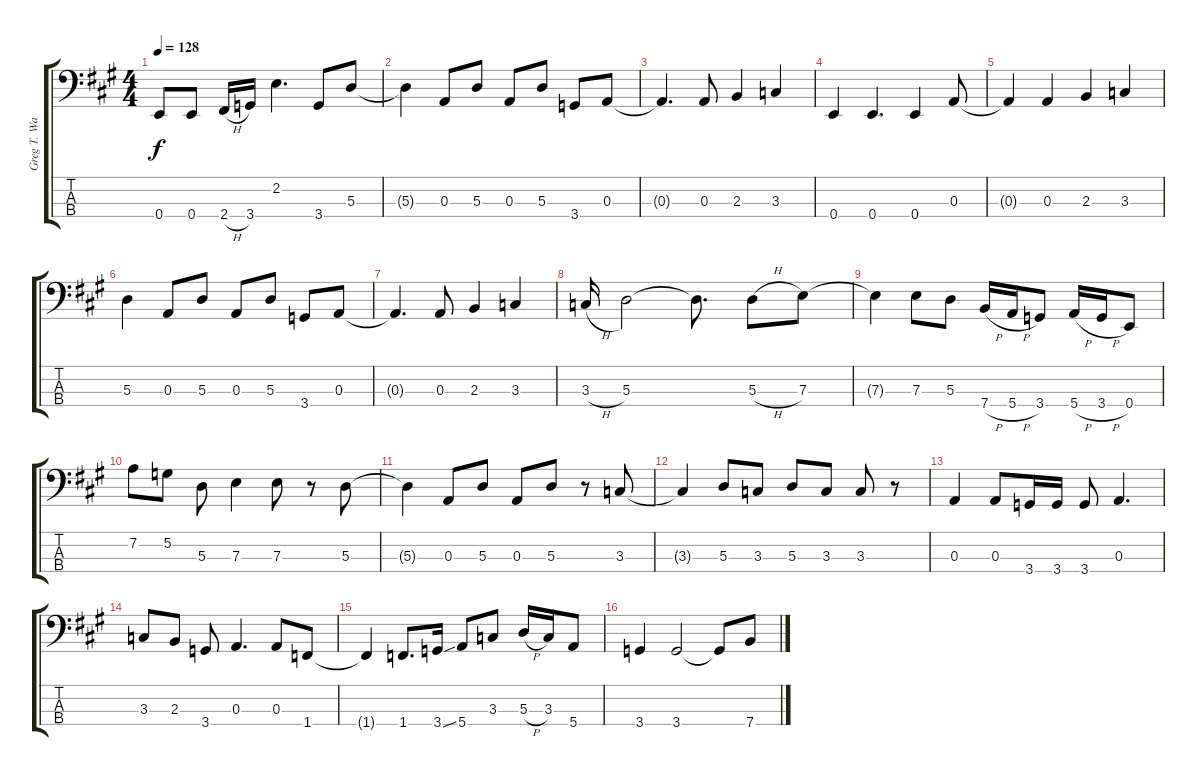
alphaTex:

\track ("Greg T. Walker Bass" "Greg T. Wa") {instrument electricbassfinger}
\staff {score tabs}
\tuning (G2 D2 A1 E1) {hide}
\ts (4 4)
\tempo 128
\clef f4
\ks a
0.4{t}.8{dy f} 0.4.8 2.4{h}.16 3.4.16 2.2.4{d} 3.4.8 5.3.8 |
5.3{t}.4 0.3.8 5.3.8 0.3.8 5.3.8 3.4.8 0.3.8 |
0.3{t}.4{d} 0.3.8 2.3.4 3.3.4 |
0.4.4 0.4.4{d} 0.4.4 0.3.8 |
0.3{t}.4 0.3.4 2.3.4 3.3.4 |
5.3.4 0.3.8 5.3.8 0.3.8 5.3.8 3.4.8 0.3.8 |
0.3{t}.4{d} 0.3.8 2.3.4 3.3.4 |
3.3{h}.16 5.3.2 5.3{t}.8{d} 5.3{h}.8 7.3.8 |
7.3{t}.4 7.3.8 5.3.8 7.4{h}.16 5.4{h}.16 3.4.8 5.4{h}.16 3.4{h}.16 0.4.8 |
7.2.8 5.2.8 5.3.8 7.3.4 7.3.8 r.8 5.3.8 |
5.3{t}.4 0.3.8 5.3.8 0.3.8 5.3.8 r.8 3.3.8 |
3.3{t}.4 5.3.8 3.3.8 5.3.8 3.3.8 3.3.8 r.8 |
0.3.4 0.3.8 3.4.16 3.4.16 3.4.8 0.3.4{d} |
3.3.8 2.3.8 3.4.8 0.3.4{d} 0.3.8 1.4.8 |
1.4{t}.4 1.4.8{d} 3.4{ss}.16 5.4.8 3.3.8 5.3{h}.16 3.3.16 5.4.8 |
3.4.4 3.4.2 3.4{t}.8 7.4.8
